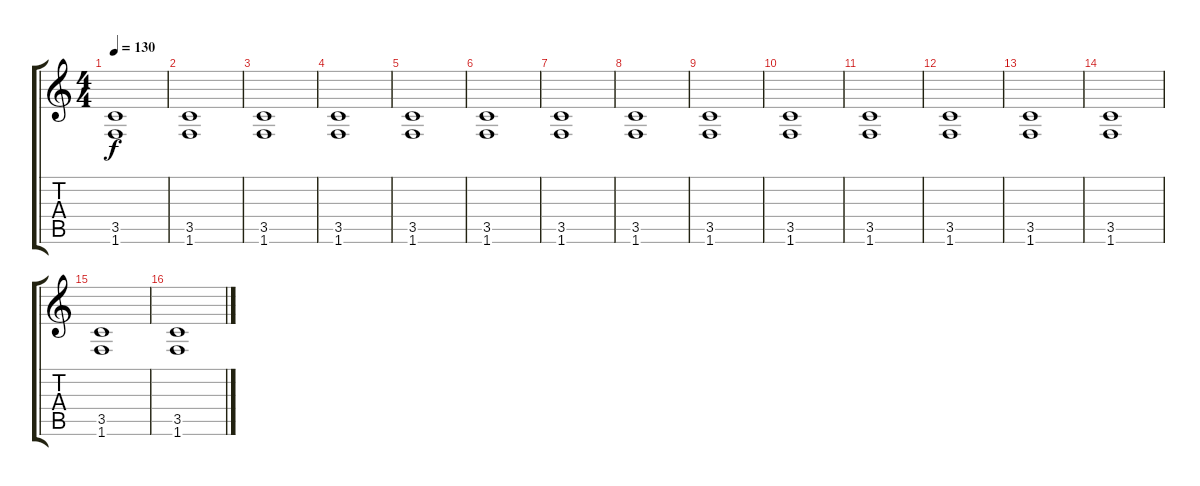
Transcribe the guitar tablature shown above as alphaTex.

\track "" {instrument distortionguitar}
\staff {score tabs}
\tuning (E4 B3 G3 D3 A2 E2) {hide}
\ts (4 4)
\tempo 130
\clef g2
\ks c
(3.5 1.6).1{dy f} |
(3.5 1.6).1 |
(3.5 1.6).1 |
(3.5 1.6).1 |
(3.5 1.6).1 |
(3.5 1.6).1 |
(3.5 1.6).1 |
(3.5 1.6).1 |
(3.5 1.6).1 |
(3.5 1.6).1 |
(3.5 1.6).1 |
(3.5 1.6).1 |
(3.5 1.6).1 |
(3.5 1.6).1 |
(3.5 1.6).1 |
(3.5 1.6).1
